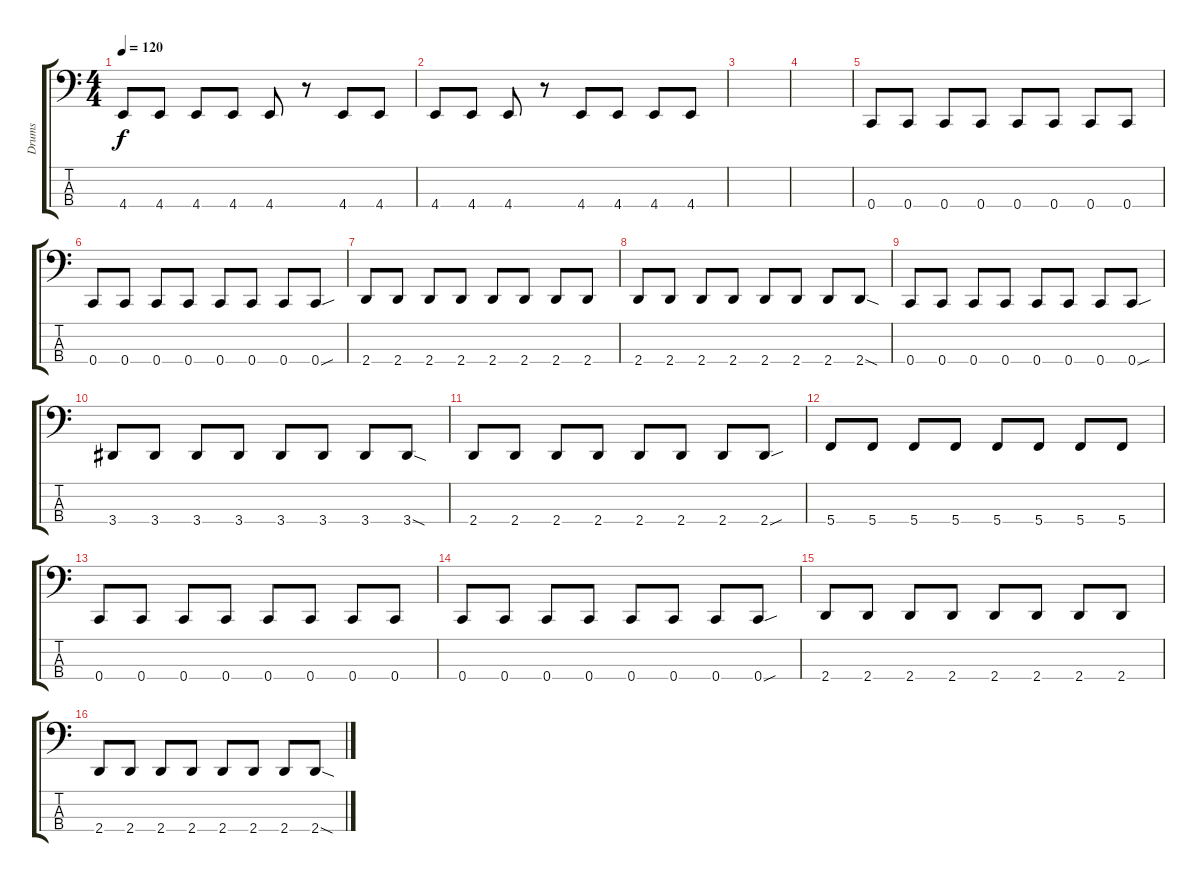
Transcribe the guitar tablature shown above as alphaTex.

\track ("Drums" "Drums") {instrument electricbasspick}
\staff {score tabs}
\tuning (F2 C2 G1 C1) {hide}
\ts (4 4)
\tempo 120
\clef f4
\ks c
4.4.8{dy f} 4.4.8 4.4.8 4.4.8 4.4.8 r.8 4.4.8 4.4.8 |
4.4.8 4.4.8 4.4.8 r.8 4.4.8 4.4.8 4.4.8 4.4.8 |
|
|
0.4.8 0.4.8 0.4.8 0.4.8 0.4.8 0.4.8 0.4.8 0.4.8 |
0.4.8 0.4.8 0.4.8 0.4.8 0.4.8 0.4.8 0.4.8 0.4{sou}.8 |
2.4.8 2.4.8 2.4.8 2.4.8 2.4.8 2.4.8 2.4.8 2.4.8 |
2.4.8 2.4.8 2.4.8 2.4.8 2.4.8 2.4.8 2.4.8 2.4{sod}.8 |
0.4.8 0.4.8 0.4.8 0.4.8 0.4.8 0.4.8 0.4.8 0.4{sou}.8 |
3.4.8 3.4.8 3.4.8 3.4.8 3.4.8 3.4.8 3.4.8 3.4{sod}.8 |
2.4.8 2.4.8 2.4.8 2.4.8 2.4.8 2.4.8 2.4.8 2.4{sou}.8 |
5.4.8 5.4.8 5.4.8 5.4.8 5.4.8 5.4.8 5.4.8 5.4.8 |
0.4.8 0.4.8 0.4.8 0.4.8 0.4.8 0.4.8 0.4.8 0.4.8 |
0.4.8 0.4.8 0.4.8 0.4.8 0.4.8 0.4.8 0.4.8 0.4{sou}.8 |
2.4.8 2.4.8 2.4.8 2.4.8 2.4.8 2.4.8 2.4.8 2.4.8 |
2.4.8 2.4.8 2.4.8 2.4.8 2.4.8 2.4.8 2.4.8 2.4{sod}.8
